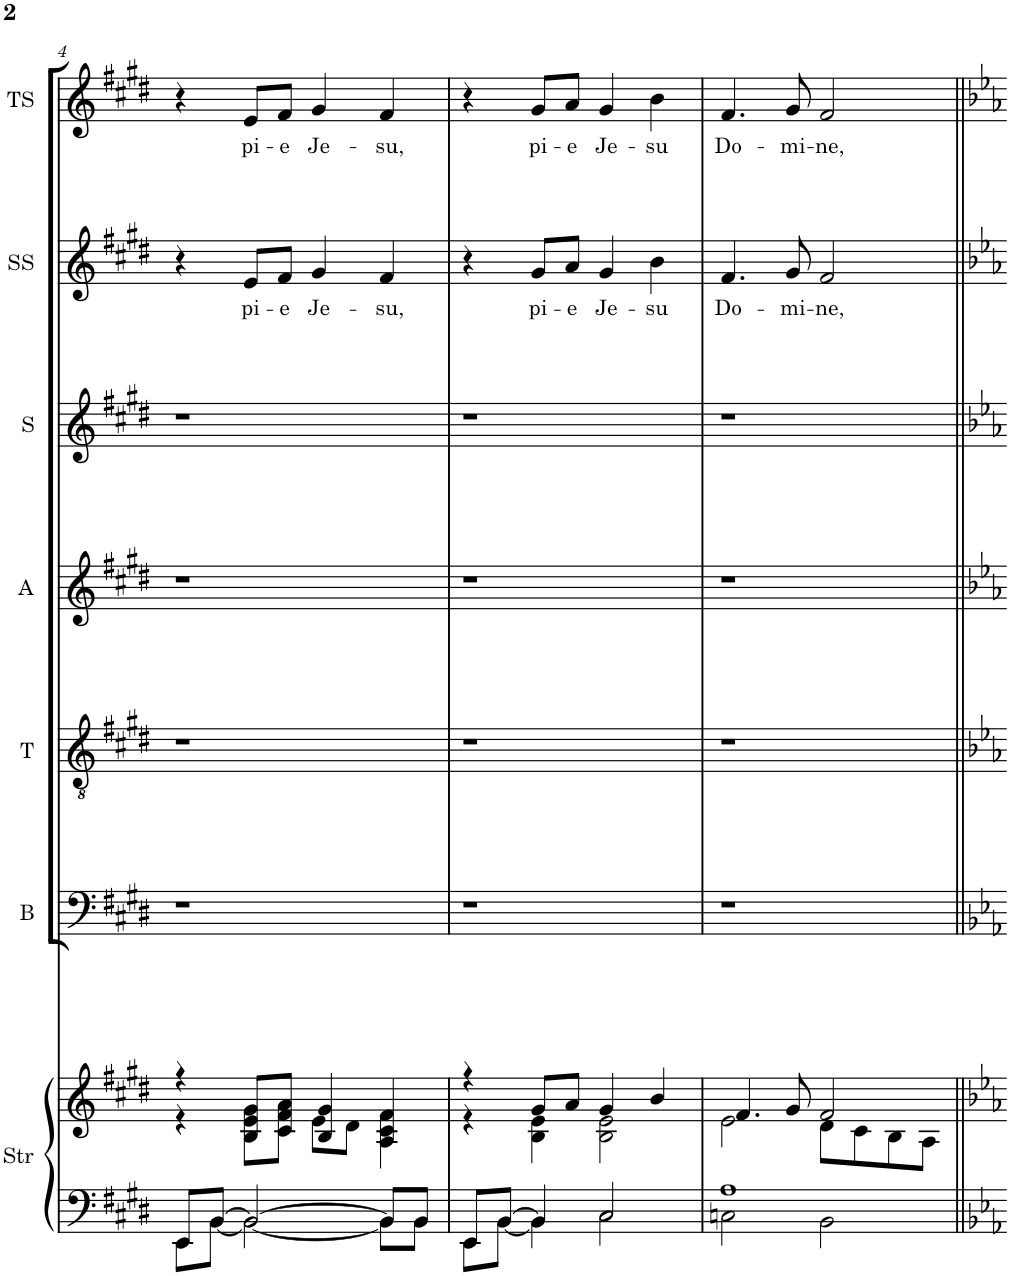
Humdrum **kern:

**kern	**kern	**kern	**kern	**kern	**kern	**kern	**text	**kern	**text
*part7	*part7	*part6	*part5	*part4	*part3	*part2	*part2	*part1	*part1
*staff8	*staff7	*staff6	*staff5	*staff4	*staff3	*staff2	*staff2	*staff1	*staff1
*I"Strings	*	*I"Bass	*I"Tenor	*I"Alto	*I"Soprano	*I"Soprano solo	*	*I"Treble solo	*
*I'Str	*	*I'B	*I'T	*I'A	*I'S	*I'SS	*	*I'TS	*
!!LO:PB:g=z
*clefF4	*clefG2	*clefF4	*clefGv2	*clefG2	*clefG2	*clefG2	*	*clefG2	*
*k[f#c#g#d#]	*k[f#c#g#d#]	*k[f#c#g#d#]	*k[f#c#g#d#]	*k[f#c#g#d#]	*k[f#c#g#d#]	*k[f#c#g#d#]	*	*k[f#c#g#d#]	*
*E:	*E:	*E:	*E:	*E:	*E:	*E:	*	*E:	*
*M4/4	*M4/4	*M4/4	*M4/4	*M4/4	*M4/4	*M4/4	*	*M4/4	*
=4	=4	=4	=4	=4	=4	=4	=4	=4	=4
*^	*^	*	*	*	*	*	*	*	*
8EE/L	8EE\L	4r	4r	1r	1r	1r	1r	4r	.	4r	.
[8BB/J	[8BB\J	.	.	.	.	.	.	.	.	.	.
!	!	!	!	!	!	!	!	!	!LO:LY:b	!	!LO:LY:b
2BB/_	2BB\_	8B/ 8e/ 8g#/L	8B\ 8e\ 8g#\L	.	.	.	.	8e/L	pi-	8e/L	pi-
!	!	!	!	!	!	!	!	!	!LO:LY:b	!	!LO:LY:b
.	.	8c#/ 8f#/ 8a/J	8c#\ 8f#\ 8a\J	.	.	.	.	8f#/J	-e	8f#/J	-e
!	!	!	!	!	!	!	!	!	!LO:LY:b	!	!LO:LY:b
.	.	4B/ 4g#/	8e\L	.	.	.	.	4g#/	Je-	4g#/	Je-
.	.	.	8d#\J	.	.	.	.	.	.	.	.
!	!	!	!	!	!	!	!	!	!LO:LY:b	!	!LO:LY:b
8BB/L]	8BB\L]	4A/ 4c#/ 4f#/	4A\ 4c#\ 4f#\	.	.	.	.	4f#/	-su,	4f#/	-su,
8BB/J	8BB\J	.	.	.	.	.	.	.	.	.	.
=5	=5	=5	=5	=5	=5	=5	=5	=5	=5	=5	=5
8EE/L	8EE\L	4r	4r	1r	1r	1r	1r	4r	.	4r	.
[8BB/J	[8BB\J	.	.	.	.	.	.	.	.	.	.
!	!	!	!	!	!	!	!	!	!LO:LY:b	!	!LO:LY:b
4BB/]	4BB\]	8g#/L	4B\ 4e\	.	.	.	.	8g#/L	pi-	8g#/L	pi-
!	!	!	!	!	!	!	!	!	!LO:LY:b	!	!LO:LY:b
.	.	8a/J	.	.	.	.	.	8a/J	-e	8a/J	-e
!	!	!	!	!	!	!	!	!	!LO:LY:b	!	!LO:LY:b
2C#/	2C#\	4g#/	2B\ 2e\	.	.	.	.	4g#/	Je-	4g#/	Je-
!	!	!	!	!	!	!	!	!	!LO:LY:b	!	!LO:LY:b
.	.	4b/	.	.	.	.	.	4b\	-su	4b\	-su
=6	=6	=6	=6	=6	=6	=6	=6	=6	=6	=6	=6
!	!	!	!	!	!	!	!	!	!LO:LY:b	!	!LO:LY:b
1A	2Cn\	4.f#/	2e\	1r	1r	1r	1r	4.f#/	Do-	4.f#/	Do-
!	!	!	!	!	!	!	!	!	!LO:LY:b	!	!LO:LY:b
.	.	8g#/	.	.	.	.	.	8g#/	-mi-	8g#/	-mi-
!	!	!	!	!	!	!	!	!	!LO:LY:b	!	!LO:LY:b
.	2BB\	2f#/	8d#\L	.	.	.	.	2f#/	-ne,	2f#/	-ne,
.	.	.	8c#\	.	.	.	.	.	.	.	.
.	.	.	8B\	.	.	.	.	.	.	.	.
.	.	.	8A\J	.	.	.	.	.	.	.	.
*v	*v	*	*	*	*	*	*	*	*	*	*
*	*v	*v	*	*	*	*	*	*	*	*
=||	=||	=||	=||	=||	=||	=||	=||	=||	=||
*-	*-	*-	*-	*-	*-	*-	*-	*-	*-
